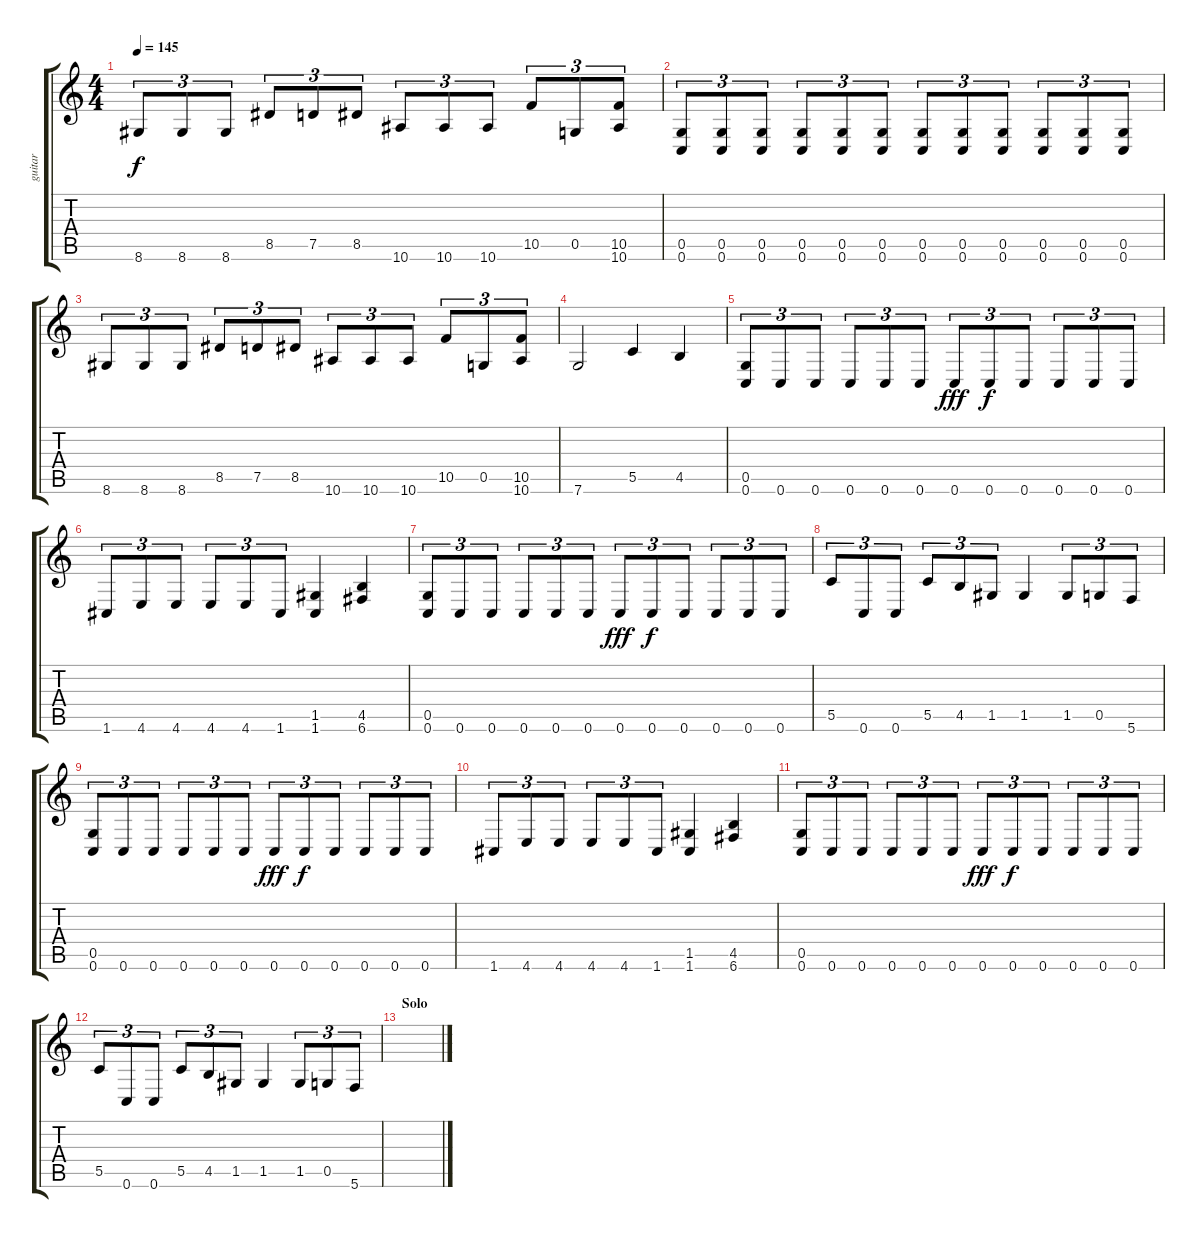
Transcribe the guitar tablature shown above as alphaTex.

\track ("guitar" "guitar") {instrument distortionguitar}
\staff {score tabs}
\tuning (D4 A3 F3 C3 G2 C2) {hide}
\ts (4 4)
\tempo 145
\clef g2
\ks c
8.6.8{tu (3 2) dy f} 8.6.8{tu (3 2)} 8.6.8{tu (3 2)} 8.5.8{tu (3 2)} 7.5.8{tu (3 2)} 8.5.8{tu (3 2)} 10.6.8{tu (3 2)} 10.6.8{tu (3 2)} 10.6.8{tu (3 2)} 10.5.8{tu (3 2)} 0.5.8{tu (3 2)} (10.5 10.6).8{tu (3 2)} |
(0.5 0.6).8{tu (3 2)} (0.5 0.6).8{tu (3 2)} (0.5 0.6).8{tu (3 2)} (0.5 0.6).8{tu (3 2)} (0.5 0.6).8{tu (3 2)} (0.5 0.6).8{tu (3 2)} (0.5 0.6).8{tu (3 2)} (0.5 0.6).8{tu (3 2)} (0.5 0.6).8{tu (3 2)} (0.5 0.6).8{tu (3 2)} (0.5 0.6).8{tu (3 2)} (0.5 0.6).8{tu (3 2)} |
8.6.8{tu (3 2)} 8.6.8{tu (3 2)} 8.6.8{tu (3 2)} 8.5.8{tu (3 2)} 7.5.8{tu (3 2)} 8.5.8{tu (3 2)} 10.6.8{tu (3 2)} 10.6.8{tu (3 2)} 10.6.8{tu (3 2)} 10.5.8{tu (3 2)} 0.5.8{tu (3 2)} (10.5 10.6).8{tu (3 2)} |
7.6.2 5.5.4 4.5.4 |
(0.5 0.6).8{tu (3 2)} 0.6.8{tu (3 2)} 0.6.8{tu (3 2)} 0.6.8{tu (3 2)} 0.6.8{tu (3 2)} 0.6.8{tu (3 2)} 0.6.8{tu (3 2) dy fff} 0.6.8{tu (3 2) dy f} 0.6.8{tu (3 2)} 0.6.8{tu (3 2)} 0.6.8{tu (3 2)} 0.6.8{tu (3 2)} |
1.6.8{tu (3 2)} 4.6.8{tu (3 2)} 4.6.8{tu (3 2)} 4.6.8{tu (3 2)} 4.6.8{tu (3 2)} 1.6.8{tu (3 2)} (1.5 1.6).4 (4.5 6.6).4 |
(0.5 0.6).8{tu (3 2)} 0.6.8{tu (3 2)} 0.6.8{tu (3 2)} 0.6.8{tu (3 2)} 0.6.8{tu (3 2)} 0.6.8{tu (3 2)} 0.6.8{tu (3 2) dy fff} 0.6.8{tu (3 2) dy f} 0.6.8{tu (3 2)} 0.6.8{tu (3 2)} 0.6.8{tu (3 2)} 0.6.8{tu (3 2)} |
5.5.8{tu (3 2)} 0.6.8{tu (3 2)} 0.6.8{tu (3 2)} 5.5.8{tu (3 2)} 4.5.8{tu (3 2)} 1.5.8{tu (3 2)} 1.5.4 1.5.8{tu (3 2)} 0.5.8{tu (3 2)} 5.6.8{tu (3 2)} |
(0.5 0.6).8{tu (3 2)} 0.6.8{tu (3 2)} 0.6.8{tu (3 2)} 0.6.8{tu (3 2)} 0.6.8{tu (3 2)} 0.6.8{tu (3 2)} 0.6.8{tu (3 2) dy fff} 0.6.8{tu (3 2) dy f} 0.6.8{tu (3 2)} 0.6.8{tu (3 2)} 0.6.8{tu (3 2)} 0.6.8{tu (3 2)} |
1.6.8{tu (3 2)} 4.6.8{tu (3 2)} 4.6.8{tu (3 2)} 4.6.8{tu (3 2)} 4.6.8{tu (3 2)} 1.6.8{tu (3 2)} (1.5 1.6).4 (4.5 6.6).4 |
(0.5 0.6).8{tu (3 2)} 0.6.8{tu (3 2)} 0.6.8{tu (3 2)} 0.6.8{tu (3 2)} 0.6.8{tu (3 2)} 0.6.8{tu (3 2)} 0.6.8{tu (3 2) dy fff} 0.6.8{tu (3 2) dy f} 0.6.8{tu (3 2)} 0.6.8{tu (3 2)} 0.6.8{tu (3 2)} 0.6.8{tu (3 2)} |
5.5.8{tu (3 2)} 0.6.8{tu (3 2)} 0.6.8{tu (3 2)} 5.5.8{tu (3 2)} 4.5.8{tu (3 2)} 1.5.8{tu (3 2)} 1.5.4 1.5.8{tu (3 2)} 0.5.8{tu (3 2)} 5.6.8{tu (3 2)} |
\section ("" "Solo")
